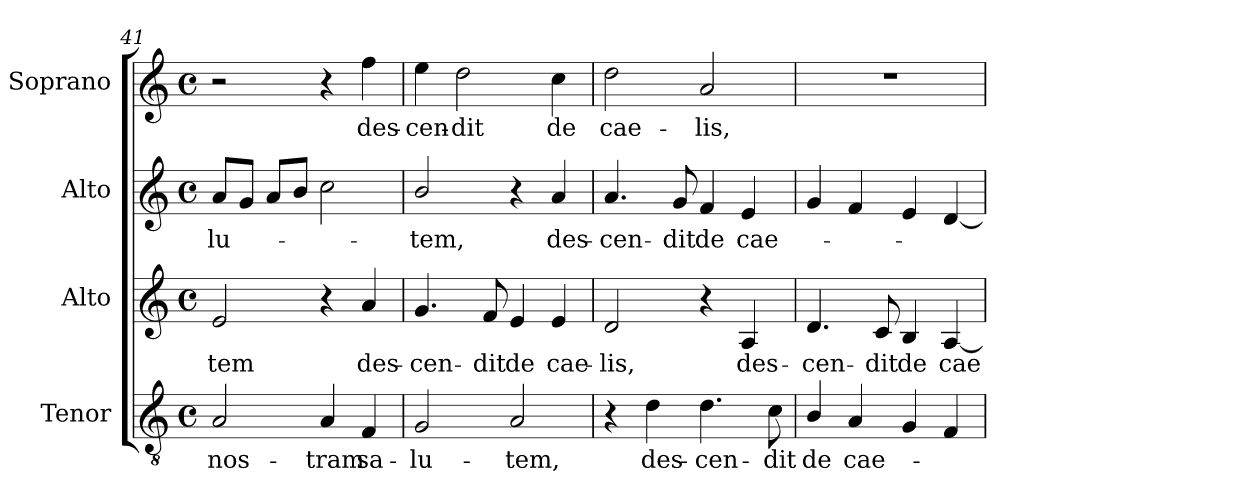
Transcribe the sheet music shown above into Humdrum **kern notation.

**kern	**text	**kern	**text	**kern	**text	**kern	**text
*part4	*part4	*part3	*part3	*part2	*part2	*part1	*part1
*staff4	*staff4	*staff3	*staff3	*staff2	*staff2	*staff1	*staff1
*I"Tenor	*	*I"Alto	*	*I"Alto	*	*I"Soprano	*
*I'T.	*	*I'A.	*	*I'A.	*	*I'S.	*
*clefGv2	*	*clefG2	*	*clefG2	*	*clefG2	*
*ITrd7c12	*	*	*	*	*	*	*
*k[]	*	*k[]	*	*k[]	*	*k[]	*
*C:	*	*C:	*	*C:	*	*C:	*
*M4/4	*	*M4/4	*	*M4/4	*	*M4/4	*
*met(c)	*	*met(c)	*	*met(c)	*	*met(c)	*
=41	=41	=41	=41	=41	=41	=41	=41
!	!LO:LY:b:color=#000000	!	!	!	!	!	!
!	!	!	!LO:LY:b:color=#000000	!	!	!	!
!	!	!	!	!	!LO:LY:b:color=#000000	!	!
2AAi/	nos-	2ei/	-tem	8ai/L	-lu-	2r	.
.	.	.	.	8gi/J	.	.	.
.	.	.	.	8ai/L	.	.	.
.	.	.	.	8bi/J	.	.	.
!	!LO:LY:b:color=#000000	!	!	!	!	!	!
4AAi/	-tram	4r	.	2cci\	.	4r	.
!	!LO:LY:b:color=#000000	!	!	!	!	!	!
!	!	!	!LO:LY:b:color=#000000	!	!	!	!
!	!	!	!	!	!	!	!LO:LY:b:color=#000000
4FFi/	sa-	4ai/	des-	.	.	4ffi\	des-
!!LO:LB:g=z
=42	=42	=42	=42	=42	=42	=42	=42
!	!LO:LY:b:color=#000000	!	!	!	!	!	!
!	!	!	!LO:LY:b:color=#000000	!	!	!	!
!	!	!	!	!	!LO:LY:b:color=#000000	!	!
!	!	!	!	!	!	!	!LO:LY:b:color=#000000
2GGi/	-lu-	4.gi/	-cen-	2bi/	-tem,	4eei\	-cen-
!	!	!	!	!	!	!	!LO:LY:b:color=#000000
.	.	.	.	.	.	2ddi\	-dit
!	!	!	!LO:LY:b:color=#000000	!	!	!	!
.	.	8fi/	-dit	.	.	.	.
!	!LO:LY:b:color=#000000	!	!	!	!	!	!
!	!	!	!LO:LY:b:color=#000000	!	!	!	!
2AAi/	-tem,	4ei/	de	4r	.	.	.
!	!	!	!LO:LY:b:color=#000000	!	!	!	!
!	!	!	!	!	!LO:LY:b:color=#000000	!	!
!	!	!	!	!	!	!	!LO:LY:b:color=#000000
.	.	4ei/	cae-	4ai/	des-	4cci\	de
=43	=43	=43	=43	=43	=43	=43	=43
!	!	!	!LO:LY:b:color=#000000	!	!	!	!
!	!	!	!	!	!LO:LY:b:color=#000000	!	!
!	!	!	!	!	!	!	!LO:LY:b:color=#000000
4r	.	2di/	-lis,	4.ai/	-cen-	2ddi\	cae-
!	!LO:LY:b:color=#000000	!	!	!	!	!	!
4Di\	des-	.	.	.	.	.	.
!	!	!	!	!	!LO:LY:b:color=#000000	!	!
.	.	.	.	8gi/	-dit	.	.
!	!LO:LY:b:color=#000000	!	!	!	!	!	!
!	!	!	!	!	!LO:LY:b:color=#000000	!	!
!	!	!	!	!	!	!	!LO:LY:b:color=#000000
4.Di\	-cen-	4r	.	4fi/	de	2ai/	-lis,
!	!	!	!LO:LY:b:color=#000000	!	!	!	!
!	!	!	!	!	!LO:LY:b:color=#000000	!	!
.	.	4Ai/	des-	4ei/	cae-	.	.
!	!LO:LY:b:color=#000000	!	!	!	!	!	!
8Ci\	-dit	.	.	.	.	.	.
=44	=44	=44	=44	=44	=44	=44	=44
!	!LO:LY:b:color=#000000	!	!	!	!	!	!
!	!	!	!LO:LY:b:color=#000000	!	!	!	!
4BBi/	de	4.di/	-cen-	4gi/	.	1r	.
!	!LO:LY:b:color=#000000	!	!	!	!	!	!
4AAi/	cae-	.	.	4fi/	.	.	.
!	!	!	!LO:LY:b:color=#000000	!	!	!	!
.	.	8ci/	-dit	.	.	.	.
!	!	!	!LO:LY:b:color=#000000	!	!	!	!
4GGi/	.	4Bi/	de	4ei/	.	.	.
!	!	!	!LO:LY:b:color=#000000	!	!	!	!
4FFi/	.	[4Ai/	cae-	[4di/	.	.	.
=	=	=	=	=	=	=	=
*-	*-	*-	*-	*-	*-	*-	*-
